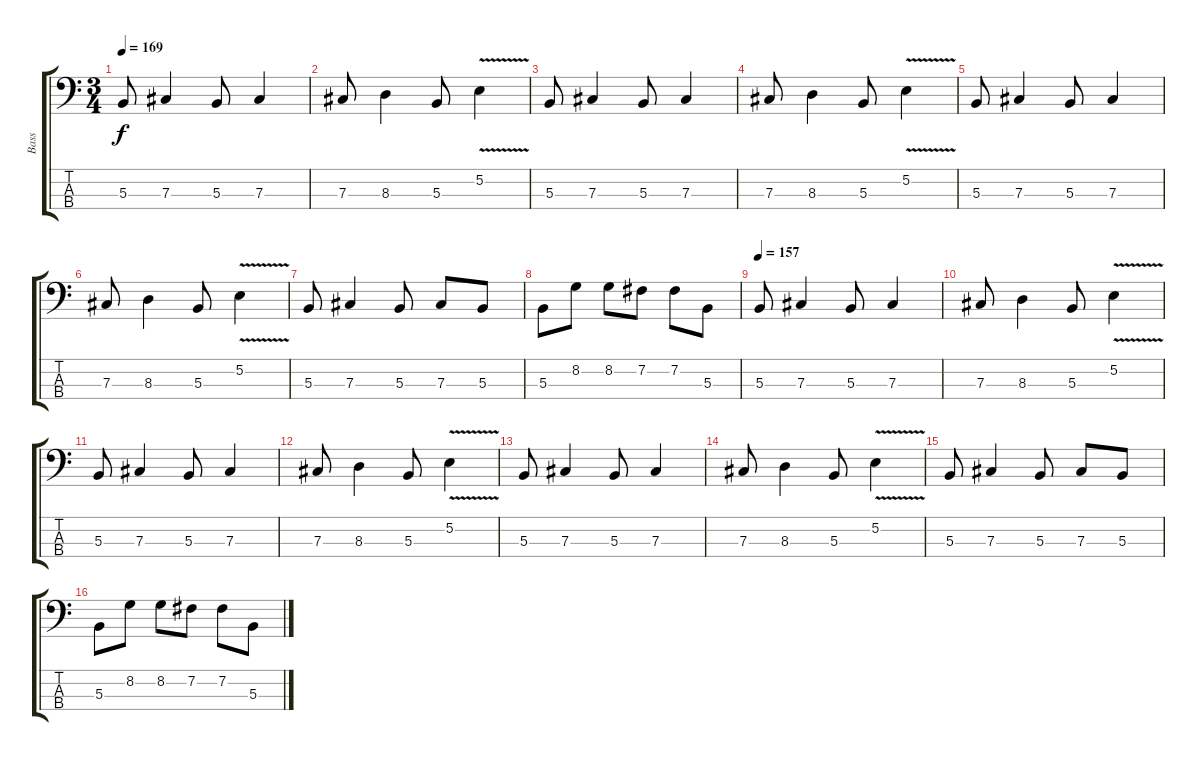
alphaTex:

\track ("Bass" "Bass") {instrument electricbassfinger}
\staff {score tabs}
\tuning (E2 B1 Gb1 B0) {hide}
\ts (3 4)
\tempo 169
\clef f4
\ks c
5.3.8{dy f} 7.3.4 5.3.8 7.3.4 |
7.3.8 8.3.4 5.3.8 5.2{v}.4 |
5.3.8 7.3.4 5.3.8 7.3.4 |
7.3.8 8.3.4 5.3.8 5.2{v}.4 |
5.3.8 7.3.4 5.3.8 7.3.4 |
7.3.8 8.3.4 5.3.8 5.2{v}.4 |
5.3.8 7.3.4 5.3.8 7.3.8 5.3.8 |
5.3.8 8.2.8 8.2.8 7.2.8 7.2.8 5.3.8 |
\tempo 157
5.3.8{instrument electricbassfinger} 7.3.4 5.3.8 7.3.4 |
7.3.8 8.3.4 5.3.8 5.2{v}.4 |
5.3.8 7.3.4 5.3.8 7.3.4 |
7.3.8 8.3.4 5.3.8 5.2{v}.4 |
5.3.8 7.3.4 5.3.8 7.3.4 |
7.3.8 8.3.4 5.3.8 5.2{v}.4 |
5.3.8 7.3.4 5.3.8 7.3.8 5.3.8 |
5.3.8 8.2.8 8.2.8 7.2.8 7.2.8 5.3.8
